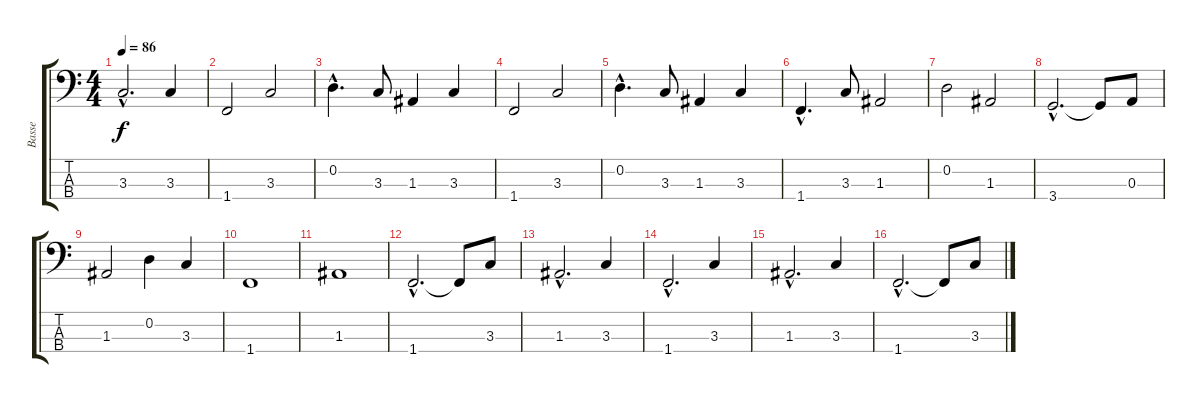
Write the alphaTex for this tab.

\track ("Basse" "Basse") {instrument electricbassfinger}
\staff {score tabs}
\tuning (G2 D2 A1 E1) {hide}
\ts (4 4)
\tempo 86
\clef f4
\ks c
3.3{hac}.2{d dy f} 3.3.4 |
1.4.2 3.3.2 |
0.2{hac}.4{d} 3.3.8 1.3.4 3.3.4 |
1.4.2 3.3.2 |
0.2{hac}.4{d} 3.3.8 1.3.4 3.3.4 |
1.4{hac}.4{d} 3.3.8 1.3.2 |
0.2.2 1.3.2 |
3.4{hac}.2{d} 3.4{t}.8 0.3.8 |
1.3.2 0.2.4 3.3.4 |
1.4.1 |
1.3.1 |
1.4{hac}.2{d} 1.4{t}.8 3.3.8 |
1.3{hac}.2{d} 3.3.4 |
1.4{hac}.2{d} 3.3.4 |
1.3{hac}.2{d} 3.3.4 |
1.4{hac}.2{d} 1.4{t}.8 3.3.8
